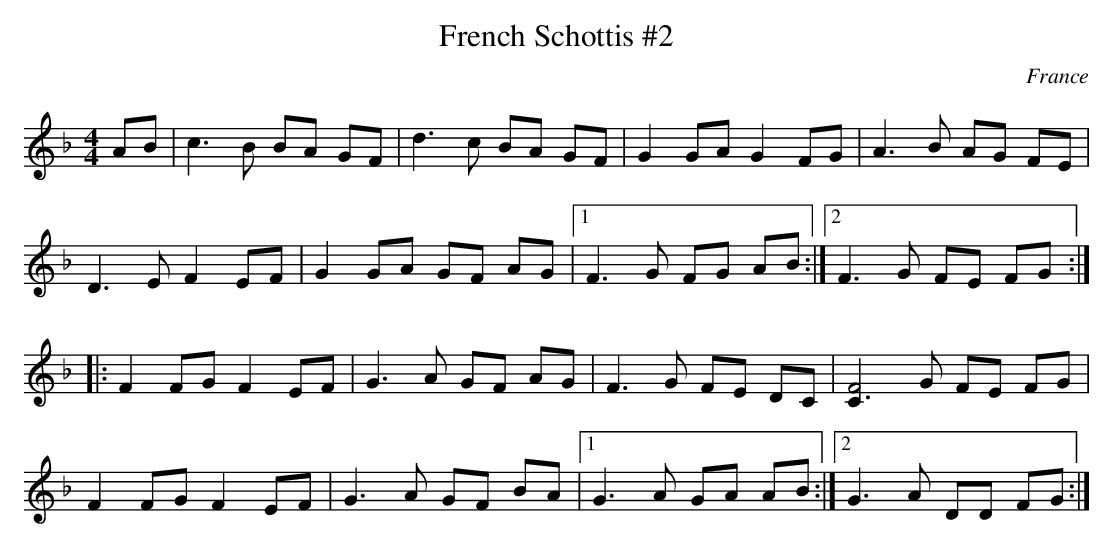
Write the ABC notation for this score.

X:1
T:French Schottis #2
M:4/4
O:France
K:D min
AB|\
c3B BA GF|d3c BA GF|G2GA G2FG|A3B AG FE|
D3E F2EF|G2GA GF AG\
|1 F3G FG AB :|2 F3G FE FG::
F2FG F2EF|G3A GF AG|F3G FE DC|[F4C3]G FE FG|
F2FG F2EF|G3A GF BA\
|1 G3A GA AB :|2 G3A DD FG:|
